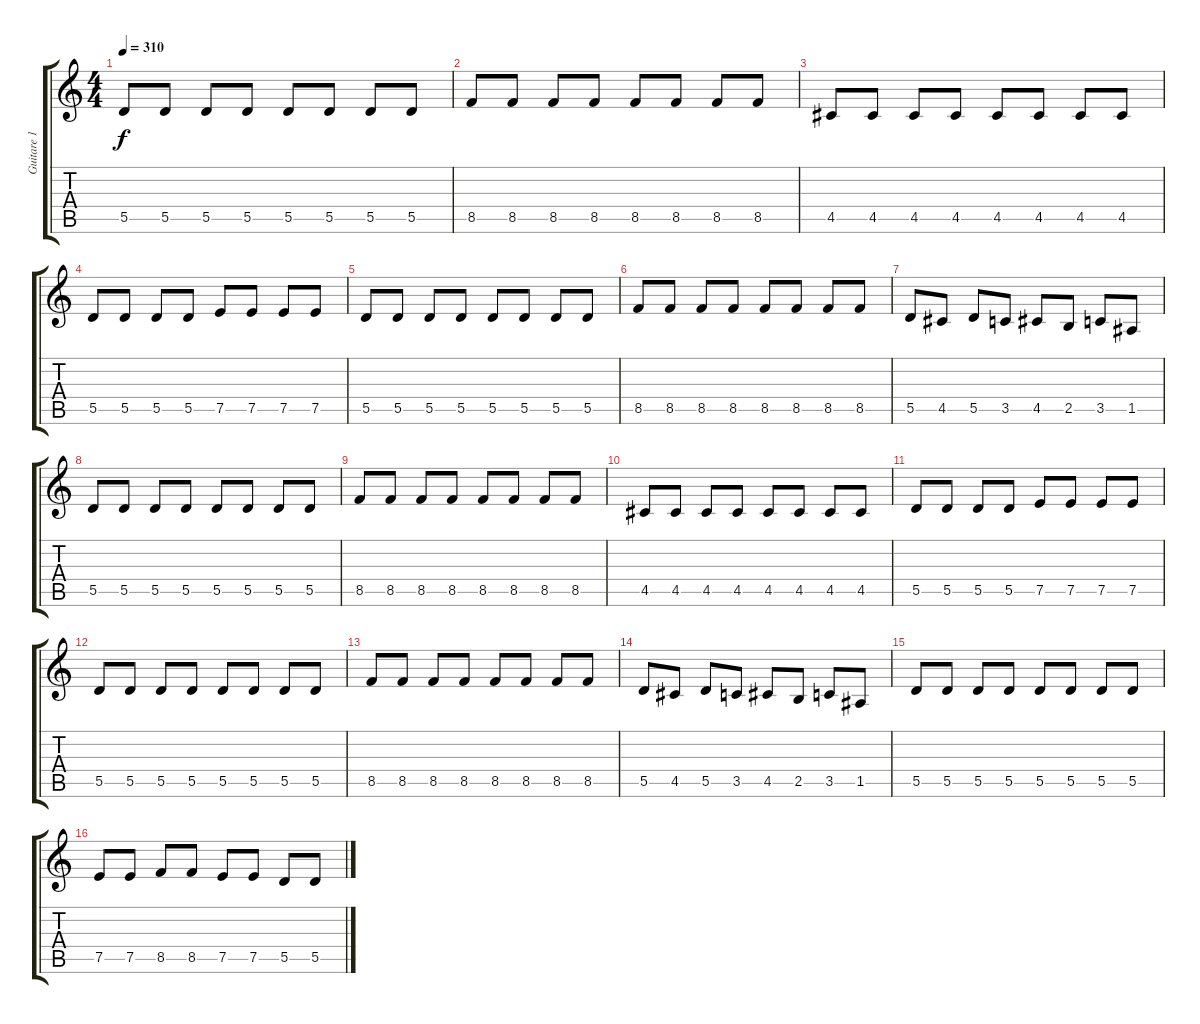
\track ("Guitare 1" "Guitare 1") {instrument distortionguitar}
\staff {score tabs}
\tuning (E4 B3 G3 D3 A2 E2) {hide}
\ts (4 4)
\tempo 310
\clef g2
\ks c
5.5.8{dy f} 5.5.8 5.5.8 5.5.8 5.5.8 5.5.8 5.5.8 5.5.8 |
8.5.8 8.5.8 8.5.8 8.5.8 8.5.8 8.5.8 8.5.8 8.5.8 |
4.5.8 4.5.8 4.5.8 4.5.8 4.5.8 4.5.8 4.5.8 4.5.8 |
5.5.8 5.5.8 5.5.8 5.5.8 7.5.8 7.5.8 7.5.8 7.5.8 |
5.5.8 5.5.8 5.5.8 5.5.8 5.5.8 5.5.8 5.5.8 5.5.8 |
8.5.8 8.5.8 8.5.8 8.5.8 8.5.8 8.5.8 8.5.8 8.5.8 |
5.5.8 4.5.8 5.5.8 3.5.8 4.5.8 2.5.8 3.5.8 1.5.8 |
5.5.8 5.5.8 5.5.8 5.5.8 5.5.8 5.5.8 5.5.8 5.5.8 |
8.5.8 8.5.8 8.5.8 8.5.8 8.5.8 8.5.8 8.5.8 8.5.8 |
4.5.8 4.5.8 4.5.8 4.5.8 4.5.8 4.5.8 4.5.8 4.5.8 |
5.5.8 5.5.8 5.5.8 5.5.8 7.5.8 7.5.8 7.5.8 7.5.8 |
5.5.8 5.5.8 5.5.8 5.5.8 5.5.8 5.5.8 5.5.8 5.5.8 |
8.5.8 8.5.8 8.5.8 8.5.8 8.5.8 8.5.8 8.5.8 8.5.8 |
5.5.8 4.5.8 5.5.8 3.5.8 4.5.8 2.5.8 3.5.8 1.5.8 |
5.5.8 5.5.8 5.5.8 5.5.8 5.5.8 5.5.8 5.5.8 5.5.8 |
7.5.8 7.5.8 8.5.8 8.5.8 7.5.8 7.5.8 5.5.8 5.5.8
